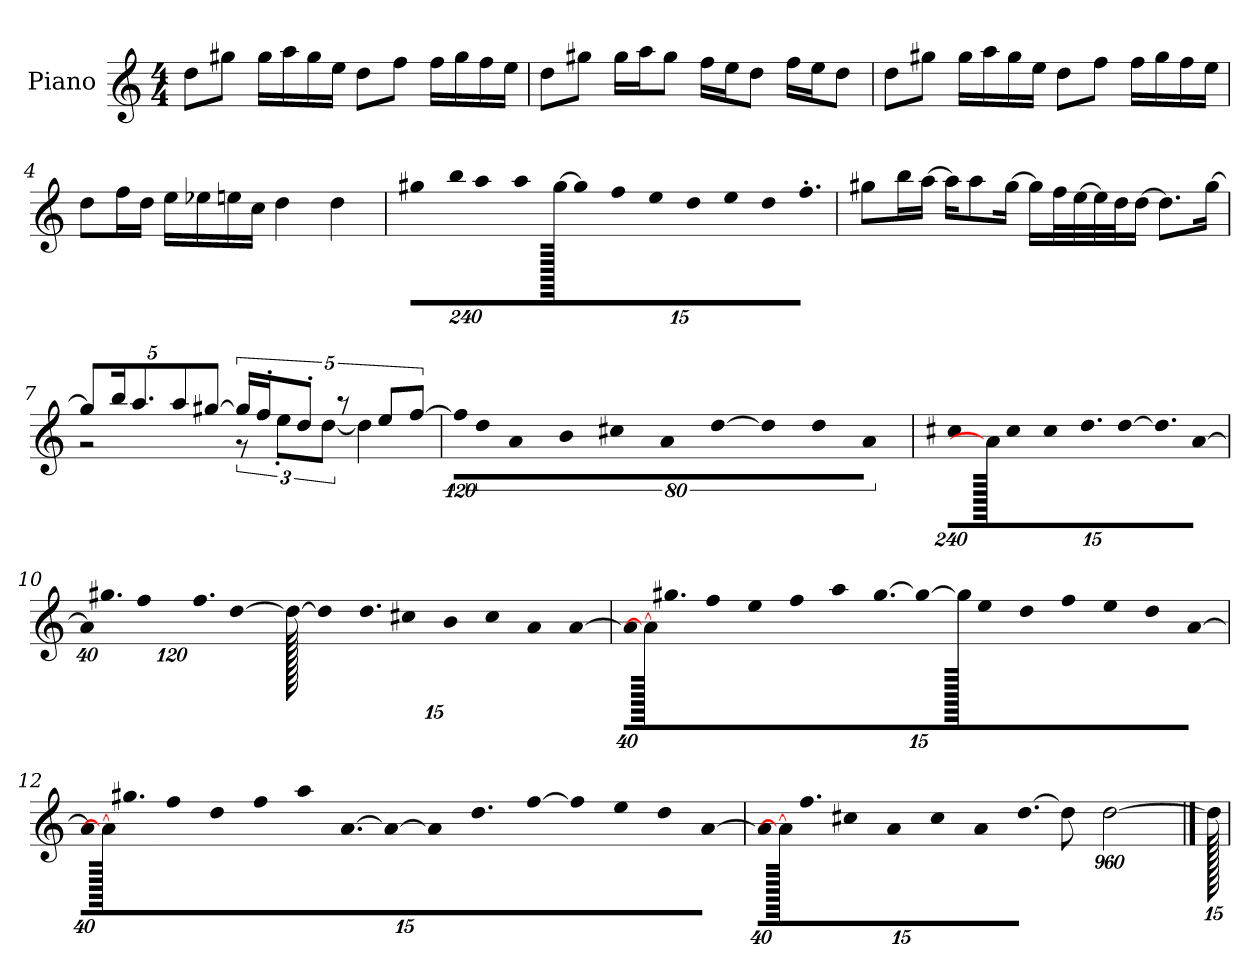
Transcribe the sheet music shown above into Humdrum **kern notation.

**kern
*part1
*staff1
*I"Piano
*I'P-no
*clefG2
*k[]
*M4/4
*MM90
=1
8dd\L
8gg#X\J
16gg#\LL
16aa\
16gg#\
16ee\JJ
8dd\L
8ff\J
16ff\LL
16gg#\
16ff\
16ee\JJ
=2
8dd\L
8gg#X\J
16gg#\LL
16aa\J
8gg#\J
16ff\LL
16ee\J
8dd\J
16ff\LL
16ee\J
8dd\J
=3
8dd\L
8gg#X\J
16gg#\LL
16aa\
16gg#\
16ee\JJ
8dd\L
8ff\J
16ff\LL
16gg#\
16ff\
16ee\JJ
!!LO:LB:g=z
=4
8dd\L
16ff\L
16dd\JJ
16ee\LL
16ee-X\
16een\
16cc\JJ
4dd\
4dd\
=5
*Xbrackettup
!LO:N:vis=8
960%137gg#X\L
!LO:N:vis=16
1920%137bb\K
!LO:N:vis=8
960%137aa\
!LO:N:vis=8
960%137aa\J
[1920gg#\
384%41gg#\L]
!LO:N:vis=32
640%23ff\K
!LO:N:vis=16
1920%137ee\
!LO:N:vis=16
1920%137dd\
!LO:N:vis=16
1920%137ee\
!LO:N:vis=32
640%23dd\K
!LO:N:vis=16.
960%103ff'\JJ
=6
8gg#X\L
16bb\L
[16aa\JJ
16aa\KL]
8aa\
[16gg#\Jk
16gg#\LL]
32ff\L
[32ee\
32ee\]
32dd\J
[16dd\JJ
8.dd\L]
[16gg#\Jk
!!LO:LB:g=z
=7
*^
10gg#/L]	2r
20bb/K	.
10.aa/	.
10aa/	.
[10gg#X/J	.
*brackettup	*
20gg#/LL]	12r
20ff'/J	.
.	12ee'\L
10dd'/J	.
.	[12dd\J
10r	.
.	4dd\]
10ee/L	.
[10ff/J	.
*v	*v
=8
!LO:N:vis=16
1920%107ff\KL]
!LO:N:vis=8
640%71dd\
!LO:N:vis=16
1920%107a\L
!LO:N:vis=16
1920%107b\
!LO:N:vis=16
1920%107cc#X\
!LO:N:vis=16
1920%107a\
!LO:N:vis=16
[1920%107dd\JJ
!LO:N:vis=4
1920%427dd\]
!LO:N:vis=4
1920%427dd\
[1920%211a/
=9
*Xbrackettup
!LO:N:vis=8
960%137cc#X\L
960a/]
!LO:N:vis=8
960%137cc#\
!LO:N:vis=8
960%137cc#\
!LO:N:vis=8.
640%137dd\
!LO:N:vis=16
[1920%137dd\K
!LO:N:vis=8.
640%137dd\]
!LO:N:vis=16
[1920%137a\Jk
!!LO:LB:g=z
=10
!LO:N:vis=32
640%23a\KLL]
!LO:N:vis=16.
960%103gg#X\J
!LO:N:vis=8
960%137ff\
!LO:N:vis=16.
960%103ff\L
[384%41dd\J
1920dd\_
!LO:N:vis=32
640%23dd\KLL]
!LO:N:vis=16.
960%103dd\
!LO:N:vis=16
1920%137cc#X\
!LO:N:vis=16
1920%137b\
!LO:N:vis=16
1920%137cc#\
!LO:N:vis=32
640%23a\K
[160%17a\J
=11
!LO:N:vis=32
640%23a\KLL]
960a\_
!LO:N:vis=16.
960%103gg#X\
!LO:N:vis=16
1920%137ff\
!LO:N:vis=16
1920%137ee\
!LO:N:vis=16
1920%137ff\
!LO:N:vis=32
640%23aa\K
!LO:N:vis=16.
[960%103gg#\JJ
480%17gg#\LL_
1920gg#\]
!LO:N:vis=16
1920%137ee\
!LO:N:vis=32
640%23dd\JK
!LO:N:vis=8
960%137ff\
!LO:N:vis=16
1920%137ee\L
!LO:N:vis=32
640%23dd\K
[160%17a\J
!!LO:LB:g=z
=12
!LO:N:vis=32
640%23a\KLL]
960a\_
!LO:N:vis=16.
960%103gg#X\
!LO:N:vis=16
1920%137ff\
!LO:N:vis=16
1920%137dd\
!LO:N:vis=16
1920%137ff\
!LO:N:vis=32
640%23aa\K
!LO:N:vis=16.
[960%103a\JJ
480%17a\KL_
160a\KL]
12.dd\
[12ff\J
24ff\LL]
24ee\J
12dd\
[640%53a\J
=13
!LO:N:vis=32
640%23a\KLL]
1920a\_
!LO:N:vis=16.
960%103ff\
!LO:N:vis=16
1920%137cc#X\
!LO:N:vis=16
1920%137a\
!LO:N:vis=16
1920%137cc#\
!LO:N:vis=32
640%23a\K
!LO:N:vis=16.
[960%103dd\JJ
8dd\]
[1920%719dd\
==14
1920dd\]
=
*-
